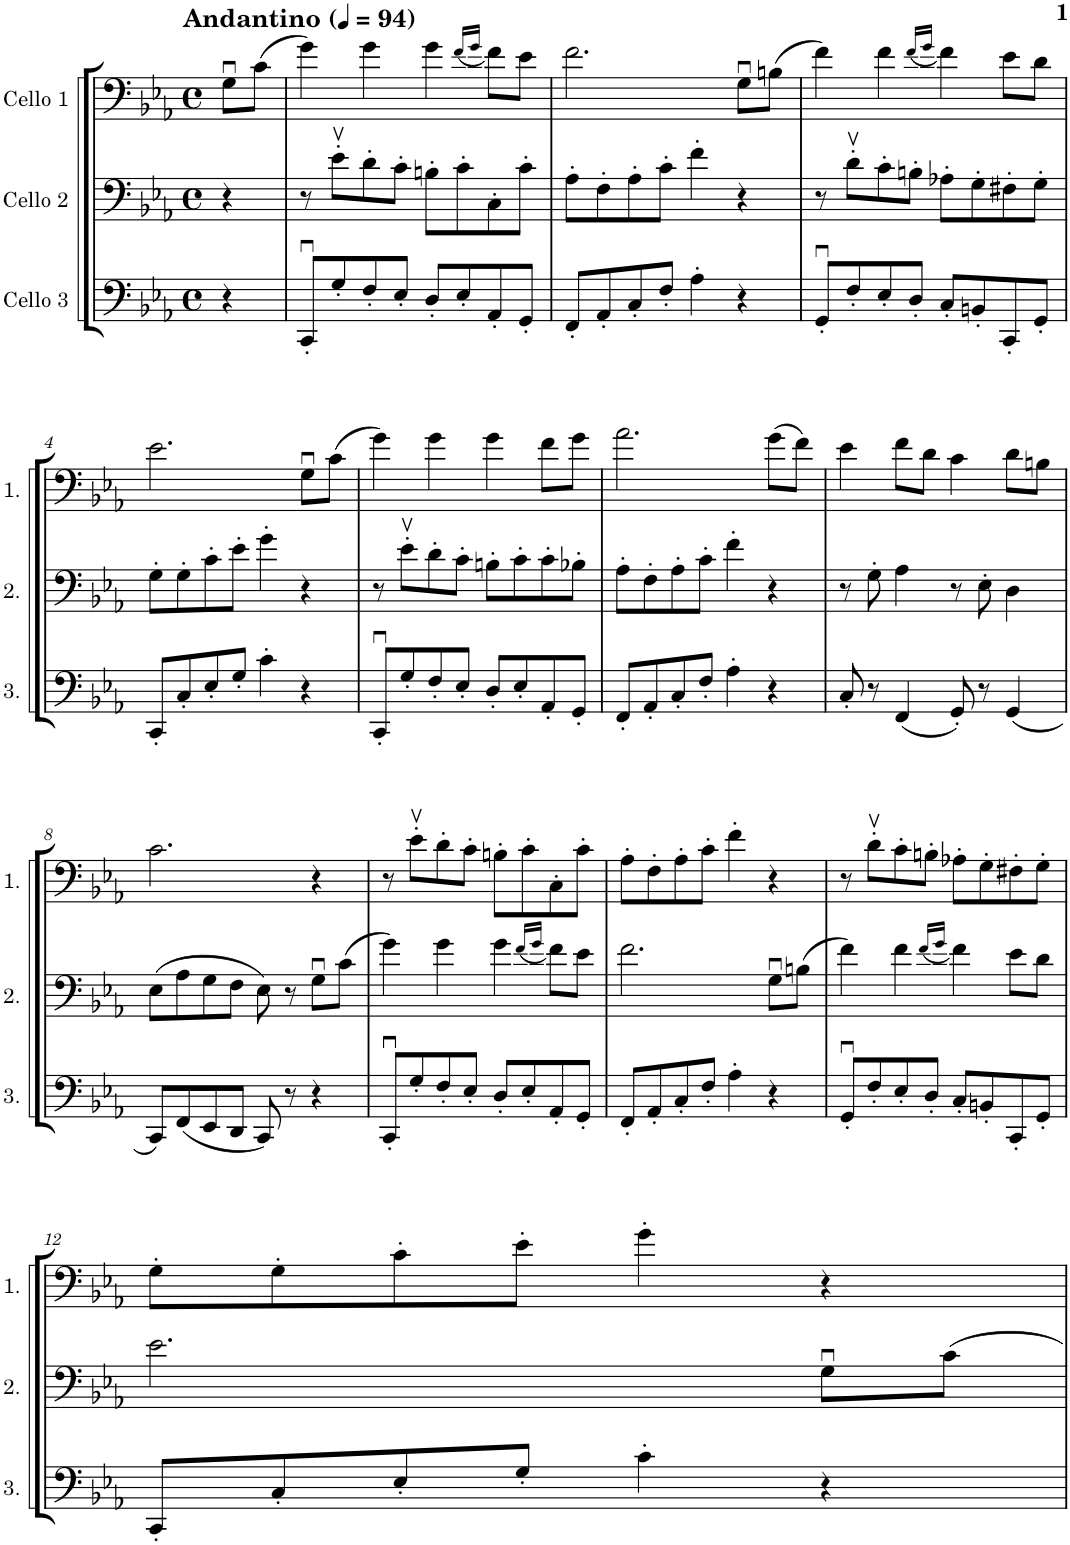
**kern	**kern	**kern
*part3	*part2	*part1
*staff3	*staff2	*staff1
*I"Cello 3	*I"Cello 2	*I"Cello 1
*clefF4	*clefF4	*clefF4
*k[b-e-a-]	*k[b-e-a-]	*k[b-e-a-]
*M4/4	*M4/4	*M4/4
*met(c)	*met(c)	*met(c)
*MM94	*MM94	*MM94
=	=	=
!	!	!LO:TX:a:B:t=Andantino
4r	4r	8Gu\L
.	.	(8c\J
=1	=1	=1
8CCu'/L	8r	4g\)
8G'/	8e-v'\L	.
8F'/	8d'\	4g\
8E-'/J	8c'\J	.
8D'/L	8Bn'\L	4g\
8E-'/	8c'\	.
.	.	(16qf/LL
.	.	16qg/JJ
8AA-'/	8C'\	8f\L)
8GG'/J	8c'\J	8e-\J
=2	=2	=2
8FF'/L	8A-'\L	2.f\
8AA-'/	8F'\	.
8C'/	8A-'\	.
8F'/J	8c'\J	.
4A-'\	4f'\	.
4r	4r	8Gu\L
.	.	(8Bn\J
=3	=3	=3
8GGu'/L	8r	4f\)
8F'/	8dv'\L	.
8E-'/	8c'\	4f\
8D'/J	8Bn'\J	.
.	.	(16qf/LL
.	.	16qg/JJ
8C'/L	8A-X'\L	4f\)
8BBn'/	8G'\	.
8CC'/	8F#X'\	8e-\L
8GG'/J	8G'\J	8d\J
!!LO:LB:g=z
=4	=4	=4
8CC'/L	8G'\L	2.e-\
8C'/	8G'\	.
8E-'/	8c'\	.
8G'/J	8e-'\J	.
4c'\	4g'\	.
4r	4r	8Gu\L
.	.	(8c\J
=5	=5	=5
8CCu'/L	8r	4g\)
8G'/	8e-v'\L	.
8F'/	8d'\	4g\
8E-'/J	8c'\J	.
8D'/L	8Bn'\L	4g\
8E-'/	8c'\	.
8AA-'/	8c'\	8f\L
8GG'/J	8B-X'\J	8g\J
=6	=6	=6
8FF'/L	8A-'\L	2.a-\
8AA-'/	8F'\	.
8C'/	8A-'\	.
8F'/J	8c'\J	.
4A-'\	4f'\	.
4r	4r	(8g\L
.	.	8f\J)
=7	=7	=7
8C'/	8r	4e-\
8r	8G'\	.
(4FF/	4A-\	8f\L
.	.	8d\J
8GG'/)	8r	4c\
8r	8E-'\	.
(4GG/	4D\	8d\L
.	.	8Bn\J
!!LO:LB:g=z
=8	=8	=8
8CC/L)	(8E-\L	2.c\
(8FF/	8A-\	.
8EE-/	8G\	.
8DD/J	8F\J	.
8CC/)	8E-\)	.
8r	8r	.
4r	8Gu\L	4r
.	(8c\J	.
=9	=9	=9
8CCu'/L	4g\)	8r
8G'/	.	8e-v'\L
8F'/	4g\	8d'\
8E-'/J	.	8c'\J
8D'/L	4g\	8Bn'\L
8E-'/	.	8c'\
.	(16qf/LL	.
.	16qg/JJ	.
8AA-'/	8f\L)	8C'\
8GG'/J	8e-\J	8c'\J
=10	=10	=10
8FF'/L	2.f\	8A-'\L
8AA-'/	.	8F'\
8C'/	.	8A-'\
8F'/J	.	8c'\J
4A-'\	.	4f'\
4r	8Gu\L	4r
.	(8Bn\J	.
=11	=11	=11
8GGu'/L	4f\)	8r
8F'/	.	8dv'\L
8E-'/	4f\	8c'\
8D'/J	.	8Bn'\J
.	(16qf/LL	.
.	16qg/JJ	.
8C'/L	4f\)	8A-X'\L
8BBn'/	.	8G'\
8CC'/	8e-\L	8F#X'\
8GG'/J	8d\J	8G'\J
!!LO:LB:g=z
=12	=12	=12
8CC'/L	2.e-\	8G'\L
8C'/	.	8G'\
8E-'/	.	8c'\
8G'/J	.	8e-'\J
4c'\	.	4g'\
4r	8Gu\L	4r
.	8c\J	.
=	=	=
*-	*-	*-
